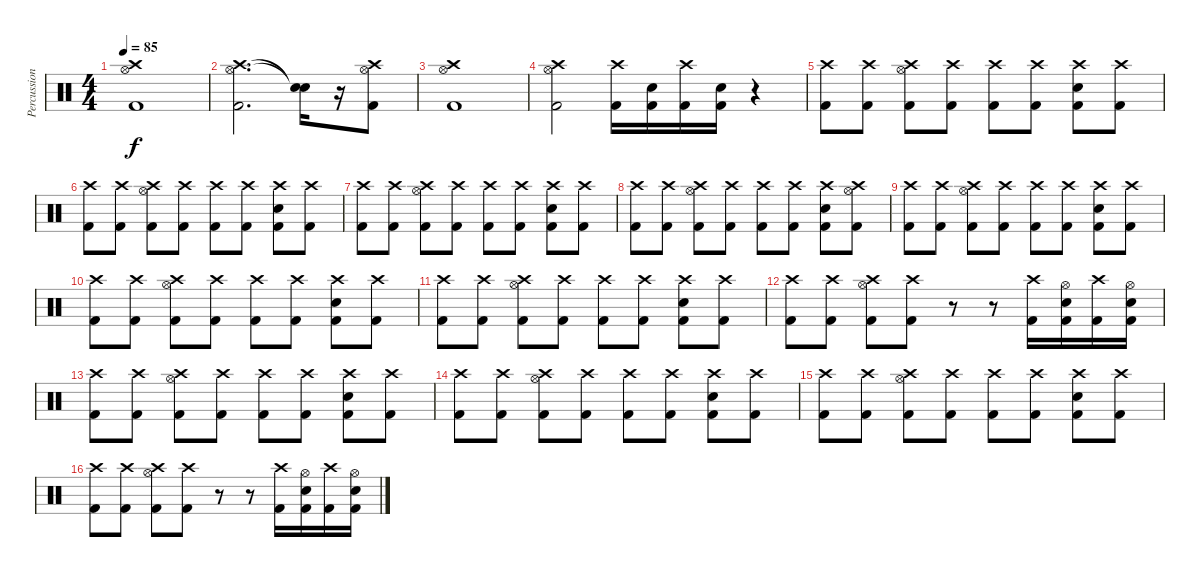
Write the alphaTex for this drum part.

\track ("Percussion" "Percussion") {instrument percussion}
\staff {score}
\articulation defaults
\ts (4 4)
\tempo 85
\clef neutral
\ks c
("Hi-Hat (open)" "Crash high (hit)" "Kick (hit) 2").1{dy f} |
("Hi-Hat (open)" "Crash high (hit)" "Kick (hit) 2").2{d} ("Snare (hit)"{t} "Snare (hit)"{t}).16 r.16 ("Hi-Hat (open)" "Crash high (hit)" "Kick (hit) 2").8 |
("Hi-Hat (open)" "Crash high (hit)" "Kick (hit) 2").1 |
("Hi-Hat (open)" "Crash high (hit)" "Kick (hit) 2").2 ("Crash high (hit)" "Kick (hit) 2").16 ("Snare (hit) 2" "Kick (hit) 2").16 ("Crash high (hit)" "Kick (hit) 2").16 ("Snare (hit) 2" "Kick (hit) 2").16 r.4 |
("Crash high (hit)" "Kick (hit) 2").8 ("Crash high (hit)" "Kick (hit) 2").8 ("Hi-Hat (open)" "Crash high (hit)" "Kick (hit) 2").8 ("Crash high (hit)" "Kick (hit) 2").8 ("Crash high (hit)" "Kick (hit) 2").8 ("Crash high (hit)" "Kick (hit) 2").8 ("Snare (hit) 2" "Crash high (hit)" "Kick (hit) 2").8 ("Crash high (hit)" "Kick (hit) 2").8 |
("Crash high (hit)" "Kick (hit) 2").8 ("Crash high (hit)" "Kick (hit) 2").8 ("Hi-Hat (open)" "Crash high (hit)" "Kick (hit) 2").8 ("Crash high (hit)" "Kick (hit) 2").8 ("Crash high (hit)" "Kick (hit) 2").8 ("Crash high (hit)" "Kick (hit) 2").8 ("Snare (hit) 2" "Crash high (hit)" "Kick (hit) 2").8 ("Crash high (hit)" "Kick (hit) 2").8 |
("Crash high (hit)" "Kick (hit) 2").8 ("Crash high (hit)" "Kick (hit) 2").8 ("Hi-Hat (open)" "Crash high (hit)" "Kick (hit) 2").8 ("Crash high (hit)" "Kick (hit) 2").8 ("Crash high (hit)" "Kick (hit) 2").8 ("Crash high (hit)" "Kick (hit) 2").8 ("Snare (hit) 2" "Crash high (hit)" "Kick (hit) 2").8 ("Crash high (hit)" "Kick (hit) 2").8 |
("Crash high (hit)" "Kick (hit) 2").8 ("Crash high (hit)" "Kick (hit) 2").8 ("Hi-Hat (open)" "Crash high (hit)" "Kick (hit) 2").8 ("Crash high (hit)" "Kick (hit) 2").8 ("Crash high (hit)" "Kick (hit) 2").8 ("Crash high (hit)" "Kick (hit) 2").8 ("Snare (hit) 2" "Crash high (hit)" "Kick (hit) 2").8 ("Hi-Hat (open)" "Crash high (hit)" "Kick (hit) 2").8 |
("Crash high (hit)" "Kick (hit) 2").8 ("Crash high (hit)" "Kick (hit) 2").8 ("Hi-Hat (open)" "Crash high (hit)" "Kick (hit) 2").8 ("Crash high (hit)" "Kick (hit) 2").8 ("Crash high (hit)" "Kick (hit) 2").8 ("Crash high (hit)" "Kick (hit) 2").8 ("Snare (hit) 2" "Crash high (hit)" "Kick (hit) 2").8 ("Crash high (hit)" "Kick (hit) 2").8 |
("Crash high (hit)" "Kick (hit) 2").8 ("Crash high (hit)" "Kick (hit) 2").8 ("Hi-Hat (open)" "Crash high (hit)" "Kick (hit) 2").8 ("Crash high (hit)" "Kick (hit) 2").8 ("Crash high (hit)" "Kick (hit) 2").8 ("Crash high (hit)" "Kick (hit) 2").8 ("Snare (hit) 2" "Crash high (hit)" "Kick (hit) 2").8 ("Crash high (hit)" "Kick (hit) 2").8 |
("Crash high (hit)" "Kick (hit) 2").8 ("Crash high (hit)" "Kick (hit) 2").8 ("Hi-Hat (open)" "Crash high (hit)" "Kick (hit) 2").8 ("Crash high (hit)" "Kick (hit) 2").8 ("Crash high (hit)" "Kick (hit) 2").8 ("Crash high (hit)" "Kick (hit) 2").8 ("Snare (hit) 2" "Crash high (hit)" "Kick (hit) 2").8 ("Crash high (hit)" "Kick (hit) 2").8 |
("Crash high (hit)" "Kick (hit) 2").8 ("Crash high (hit)" "Kick (hit) 2").8 ("Hi-Hat (open)" "Crash high (hit)" "Kick (hit) 2").8 ("Crash high (hit)" "Kick (hit) 2").8 r.8 r.8 ("Crash high (hit)" "Kick (hit) 2").16 ("Snare (hit) 2" "Hi-Hat (open)" "Kick (hit) 2").16 ("Crash high (hit)" "Kick (hit) 2").16 ("Snare (hit) 2" "Hi-Hat (open)" "Kick (hit) 2").16 |
("Crash high (hit)" "Kick (hit) 2").8 ("Crash high (hit)" "Kick (hit) 2").8 ("Hi-Hat (open)" "Crash high (hit)" "Kick (hit) 2").8 ("Crash high (hit)" "Kick (hit) 2").8 ("Crash high (hit)" "Kick (hit) 2").8 ("Crash high (hit)" "Kick (hit) 2").8 ("Snare (hit) 2" "Crash high (hit)" "Kick (hit) 2").8 ("Crash high (hit)" "Kick (hit) 2").8 |
("Crash high (hit)" "Kick (hit) 2").8 ("Crash high (hit)" "Kick (hit) 2").8 ("Hi-Hat (open)" "Crash high (hit)" "Kick (hit) 2").8 ("Crash high (hit)" "Kick (hit) 2").8 ("Crash high (hit)" "Kick (hit) 2").8 ("Crash high (hit)" "Kick (hit) 2").8 ("Snare (hit) 2" "Crash high (hit)" "Kick (hit) 2").8 ("Crash high (hit)" "Kick (hit) 2").8 |
("Crash high (hit)" "Kick (hit) 2").8 ("Crash high (hit)" "Kick (hit) 2").8 ("Hi-Hat (open)" "Crash high (hit)" "Kick (hit) 2").8 ("Crash high (hit)" "Kick (hit) 2").8 ("Crash high (hit)" "Kick (hit) 2").8 ("Crash high (hit)" "Kick (hit) 2").8 ("Snare (hit) 2" "Crash high (hit)" "Kick (hit) 2").8 ("Crash high (hit)" "Kick (hit) 2").8 |
("Crash high (hit)" "Kick (hit) 2").8 ("Crash high (hit)" "Kick (hit) 2").8 ("Hi-Hat (open)" "Crash high (hit)" "Kick (hit) 2").8 ("Crash high (hit)" "Kick (hit) 2").8 r.8 r.8 ("Crash high (hit)" "Kick (hit) 2").16 ("Snare (hit) 2" "Hi-Hat (open)" "Kick (hit) 2").16 ("Crash high (hit)" "Kick (hit) 2").16 ("Snare (hit) 2" "Hi-Hat (open)" "Kick (hit) 2").16
